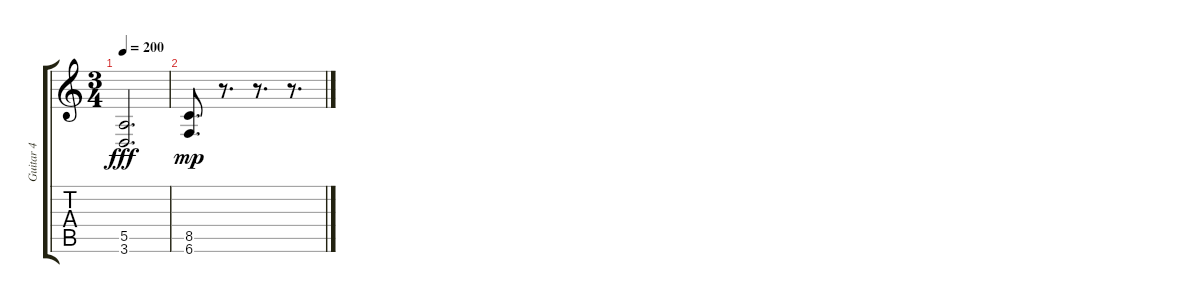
\track ("Guitar 4" "Guitar 4") {instrument distortionguitar}
\staff {score tabs}
\tuning (B3 Gb3 D3 A2 E2 B1) {hide}
\ts (3 4)
\tempo 200
\clef g2
\ks c
(5.5 3.6).2{d dy fff} |
(8.5 6.6).8{d dy mp} r.8{d} r.8{d} r.8{d}
